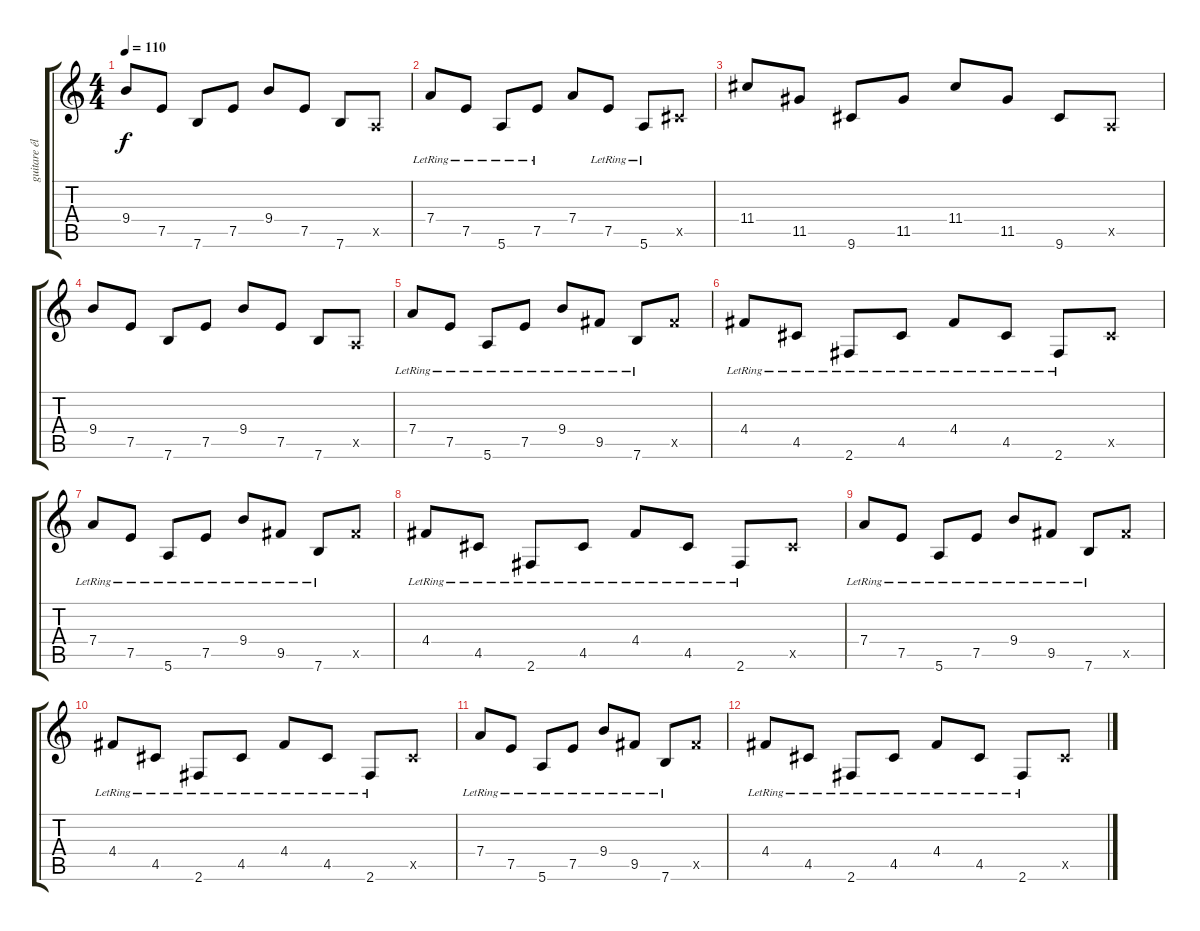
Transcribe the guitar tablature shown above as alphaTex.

\track ("guitare électrique" "guitare él") {instrument electricguitarmuted}
\staff {score tabs}
\tuning (E4 B3 G3 D3 A2 E2) {hide}
\ts (4 4)
\tempo 110
\clef g2
\ks c
9.4.8{dy f} 7.5.8 7.6.8 7.5.8 9.4.8 7.5.8 7.6.8 0.5{x}.8 |
7.4{lr}.8 7.5{lr}.8 5.6{lr}.8 7.5{lr}.8 7.4.8 7.5{lr}.8 5.6{lr}.8 4.5{x}.8 |
11.4.8 11.5.8 9.6.8 11.5.8 11.4.8 11.5.8 9.6.8 0.5{x}.8 |
9.4.8 7.5.8 7.6.8 7.5.8 9.4.8 7.5.8 7.6.8 0.5{x}.8 |
7.4{lr}.8 7.5{lr}.8 5.6{lr}.8 7.5{lr}.8 9.4{lr}.8 9.5{lr}.8 7.6{lr}.8 9.5{x}.8 |
4.4{lr}.8 4.5{lr}.8 2.6{lr}.8 4.5{lr}.8 4.4{lr}.8 4.5{lr}.8 2.6{lr}.8 4.5{x}.8 |
7.4{lr}.8 7.5{lr}.8 5.6{lr}.8 7.5{lr}.8 9.4{lr}.8 9.5{lr}.8 7.6{lr}.8 9.5{x}.8 |
4.4{lr}.8 4.5{lr}.8 2.6{lr}.8 4.5{lr}.8 4.4{lr}.8 4.5{lr}.8 2.6{lr}.8 4.5{x}.8 |
7.4{lr}.8 7.5{lr}.8 5.6{lr}.8 7.5{lr}.8 9.4{lr}.8 9.5{lr}.8 7.6{lr}.8 9.5{x}.8 |
4.4{lr}.8 4.5{lr}.8 2.6{lr}.8 4.5{lr}.8 4.4{lr}.8 4.5{lr}.8 2.6{lr}.8 4.5{x}.8 |
7.4{lr}.8 7.5{lr}.8 5.6{lr}.8 7.5{lr}.8 9.4{lr}.8 9.5{lr}.8 7.6{lr}.8 9.5{x}.8 |
4.4{lr}.8 4.5{lr}.8 2.6{lr}.8 4.5{lr}.8 4.4{lr}.8 4.5{lr}.8 2.6{lr}.8 4.5{x}.8
